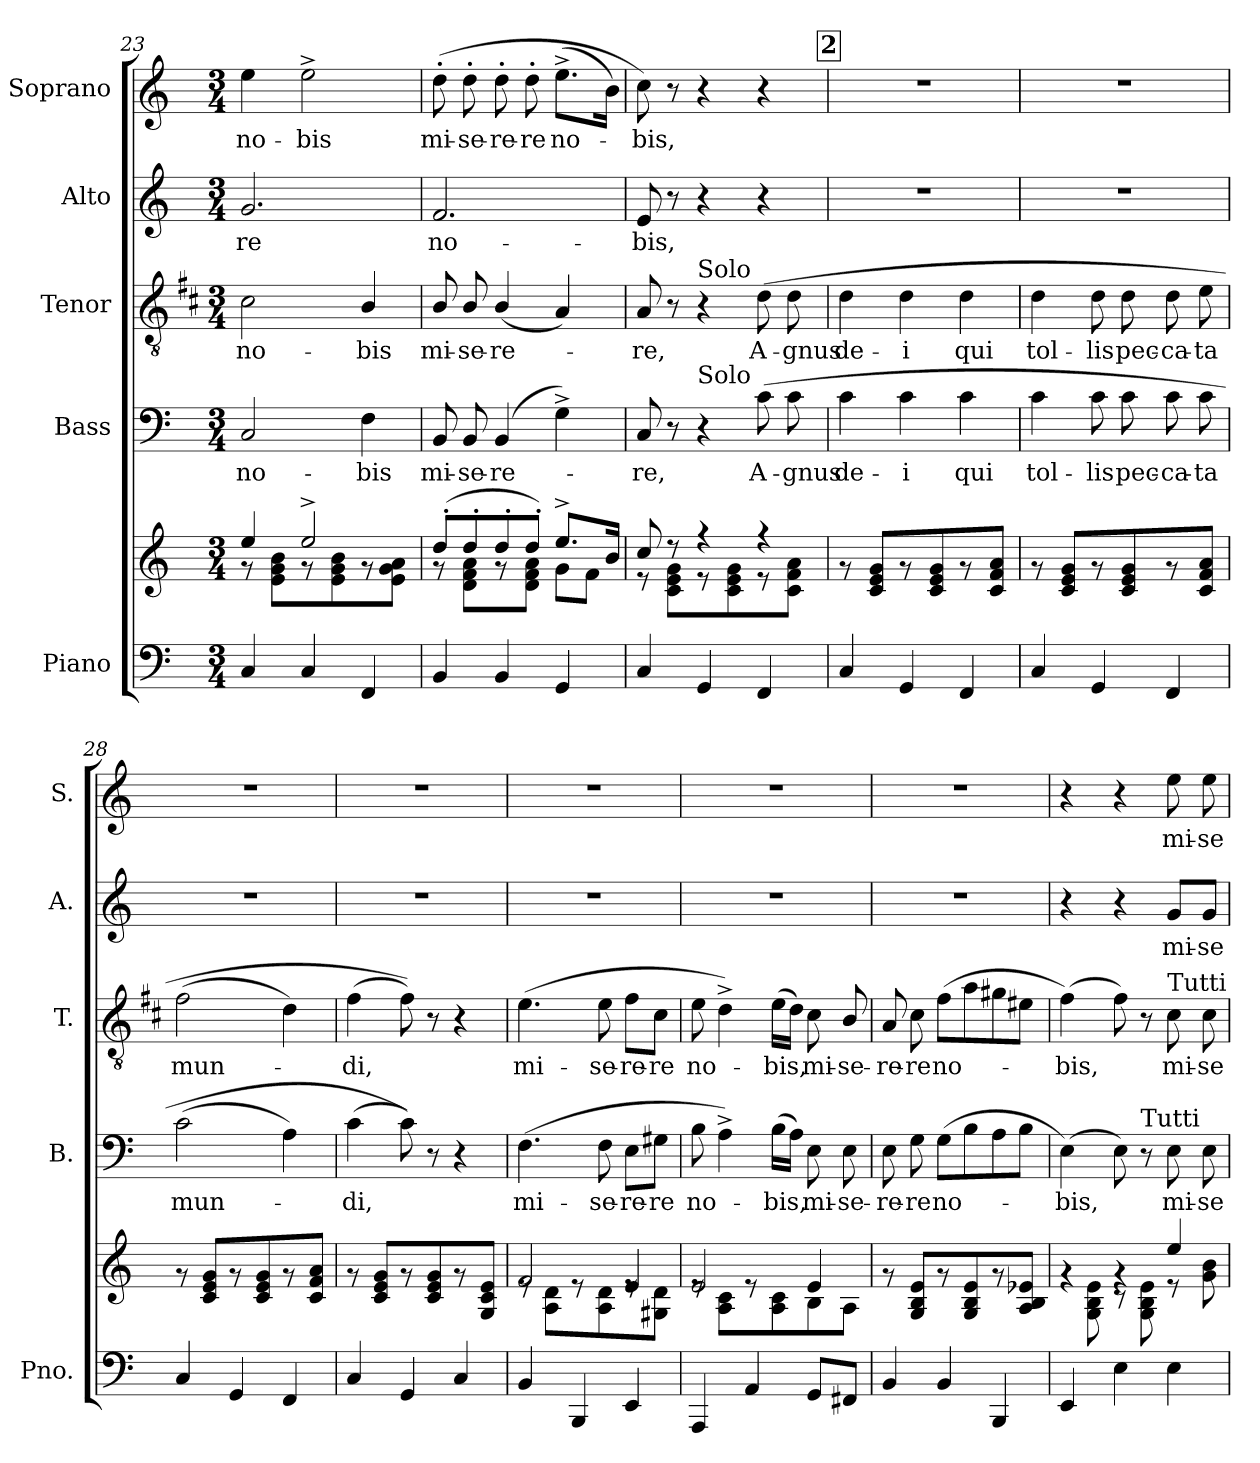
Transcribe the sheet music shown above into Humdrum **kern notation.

**kern	**kern	**kern	**text	**kern	**text	**kern	**text	**kern	**text
*part5	*part5	*part4	*part4	*part3	*part3	*part2	*part2	*part1	*part1
*staff6	*staff5	*staff4	*staff4	*staff3	*staff3	*staff2	*staff2	*staff1	*staff1
*I"Piano	*	*I"Bass	*	*I"Tenor	*	*I"Alto	*	*I"Soprano	*
*I'Pno.	*	*I'B.	*	*I'T.	*	*I'A.	*	*I'S.	*
*clefF4	*clefG2	*clefF4	*	*clefGv2	*	*clefG2	*	*clefG2	*
*	*	*	*	*ITrd1c2	*	*	*	*	*
*k[]	*k[]	*k[]	*	*k[]	*	*k[]	*	*k[]	*
*M3/4	*M3/4	*M3/4	*	*M3/4	*	*M3/4	*	*M3/4	*
=23	=23	=23	=23	=23	=23	=23	=23	=23	=23
*	*^	*	*	*	*	*	*	*	*
4C/	4ee/	8r	2C/	no-	2B\	no-	2.g/	-re	4ee\	no-
.	.	8e\ 8g\ 8b\L	.	.	.	.	.	.	.	.
4C/	2ee^/	8r	.	.	.	.	.	.	2ee^\	-bis
.	.	8e\ 8g\ 8b\	.	.	.	.	.	.	.	.
4FF/	.	8r	4F\	-bis	4A/	-bis	.	.	.	.
.	.	8e\ 8g\ 8a\J	.	.	.	.	.	.	.	.
=24	=24	=24	=24	=24	=24	=24	=24	=24	=24	=24
4BB/	(8dd'/L	8r	8BB/	mi-	8A/	mi-	2.f/	no-	(8dd'\	mi-
.	8dd'/	8d\ 8f\ 8a\L	8BB/	-se-	8A/	-se-	.	.	8dd'\	-se-
4BB/	8dd'/	8r	(4BB/	-re-	(4A/	-re-	.	.	8dd'\	-re-
.	8dd'/J)	8d\ 8f\ 8a\J	.	.	.	.	.	.	8dd'\	-re
4GG/	8.ee^/L	8g\L	4G^\)	.	4G/)	.	.	.	(8.ee^\L	no-
.	.	8f\J	.	.	.	.	.	.	.	.
.	16b/Jk	.	.	.	.	.	.	.	16b\Jk)	.
=25	=25	=25	=25	=25	=25	=25	=25	=25	=25	=25
4C/	8cc/	8r	8C/	-re,	8G/	-re,	8e/	-bis,	8cc\)	-bis,
.	8r	8c\ 8e\ 8g\L	8r	.	8r	.	8r	.	8r	.
!	!	!	!	!	!LO:TX:a:t=Solo	!	!	!	!	!
!	!	!	!LO:TX:a:t=Solo	!	!	!	!	!	!	!
4GG/	4r	8r	4r	.	4r	.	4r	.	4r	.
.	.	8c\ 8e\ 8g\	.	.	.	.	.	.	.	.
4FF/	4r	8r	(8c\	A-	(8c\	A-	4r	.	4r	.
.	.	8c\ 8f\ 8a\J	8c\	-gnus	8c\	-gnus	.	.	.	.
*	*v	*v	*	*	*	*	*	*	*	*
!!LO:REH:place=s1:a:B:fs=14:t=2
=26	=26	=26	=26	=26	=26	=26	=26	=26	=26
4C/	8rg	4c\	de-	4c\	de-	2.r	.	2.r	.
.	8c/ 8e/ 8g/L	.	.	.	.	.	.	.	.
4GG/	8rg	4c\	-i	4c\	-i	.	.	.	.
.	8c/ 8e/ 8g/	.	.	.	.	.	.	.	.
4FF/	8rg	4c\	qui	4c\	qui	.	.	.	.
.	8c/ 8f/ 8a/J	.	.	.	.	.	.	.	.
!!LO:LB:g=z
=27	=27	=27	=27	=27	=27	=27	=27	=27	=27
4C/	8rg	4c\	tol-	4c\	tol-	2.r	.	2.r	.
.	8c/ 8e/ 8g/L	.	.	.	.	.	.	.	.
4GG/	8rg	8c\	-lis	8c\	-lis	.	.	.	.
.	8c/ 8e/ 8g/	8c\	pec-	8c\	pec-	.	.	.	.
4FF/	8rg	8c\	-ca-	8c\	-ca-	.	.	.	.
.	8c/ 8f/ 8a/J	8c\	-ta	8d\	-ta	.	.	.	.
=28	=28	=28	=28	=28	=28	=28	=28	=28	=28
4C/	8rg	(2c\	mun-	(2e\	mun-	2.r	.	2.r	.
.	8c/ 8e/ 8g/L	.	.	.	.	.	.	.	.
4GG/	8rg	.	.	.	.	.	.	.	.
.	8c/ 8e/ 8g/	.	.	.	.	.	.	.	.
4FF/	8rg	4A\)	.	4c\)	.	.	.	.	.
.	8c/ 8f/ 8a/J	.	.	.	.	.	.	.	.
=29	=29	=29	=29	=29	=29	=29	=29	=29	=29
4C/	8rg	(4c\	-di,	(4e\	-di,	2.r	.	2.r	.
.	8c/ 8e/ 8g/L	.	.	.	.	.	.	.	.
4GG/	8rg	8c\))	.	8e\))	.	.	.	.	.
.	8c/ 8e/ 8g/	8r	.	8r	.	.	.	.	.
4C/	8rg	4r	.	4r	.	.	.	.	.
.	8G/ 8c/ 8e/J	.	.	.	.	.	.	.	.
=30	=30	=30	=30	=30	=30	=30	=30	=30	=30
*	*^	*	*	*	*	*	*	*	*
4BB/	2f/	8re	(4.F\	mi-	(4.d\	mi-	2.r	.	2.r	.
.	.	8A\ 8d\L	.	.	.	.	.	.	.	.
4BBB/	.	8re	.	.	.	.	.	.	.	.
.	.	8A\ 8d\	8F\	-se-	8d\	-se-	.	.	.	.
4EE/	4e/	8re	8E\L	-re-	8e\L	-re-	.	.	.	.
.	.	8G#X\ 8d\J	8G#X\J	-re	8B\J	-re	.	.	.	.
=31	=31	=31	=31	=31	=31	=31	=31	=31	=31	=31
4AAA/	2e/	8re	8B\	no-	8d\	no-	2.r	.	2.r	.
.	.	8A\ 8c\L	4A^\)	.	4c^\)	.	.	.	.	.
4AA/	.	8re	.	.	.	.	.	.	.	.
.	.	8A\ 8c\	(16B\LL	-bis,	(16d\LL	-bis,	.	.	.	.
.	.	.	16A\JJ)	.	16c\JJ)	.	.	.	.	.
8GG/L	4e/	8B\	8E\	mi-	8B\	mi-	.	.	.	.
8FF#X/J	.	8A\J	8E\	-se-	8A/	-se-	.	.	.	.
*	*v	*v	*	*	*	*	*	*	*	*
=32	=32	=32	=32	=32	=32	=32	=32	=32	=32
4BB/	8rg	8E\	-re-	8G/	-re-	2.r	.	2.r	.
.	8G/ 8B/ 8e/L	8G\	-re	8B\	-re	.	.	.	.
4BB/	8rg	(8G\L	no-	(8e\L	no-	.	.	.	.
.	8G/ 8B/ 8e/	8B\	.	8g\	.	.	.	.	.
4BBB/	8rg	8A\	.	8f#X\	.	.	.	.	.
.	8A/ 8B/ 8e-X/J	8B\J	.	8d#X\J	.	.	.	.	.
!!LO:PB:g=z
=33	=33	=33	=33	=33	=33	=33	=33	=33	=33
*	*^	*	*	*	*	*	*	*	*
4EE/	4rg	8ryy	(4E\)	-bis,	(4e\)	-bis,	4r	.	4r	.
.	.	8G\ 8B\ 8e\	.	.	.	.	.	.	.	.
4E\	4rg	8r	8E\)	.	8e\)	.	4r	.	4r	.
!	!	!	!LO:TX:a:t=Tutti	!	!	!	!	!	!	!
.	.	8G\ 8B\ 8e\	8r	.	8r	.	.	.	.	.
!	!	!	!	!	!LO:TX:a:t=Tutti	!	!	!	!	!
4E\	4ee/	8r	8E\	mi-	8B\	mi-	8g/L	mi-	8ee\	mi-
.	.	8g\ 8b\	8E\	-se-	8B\	-se-	8g/J	-se-	8ee\	-se-
*	*v	*v	*	*	*	*	*	*	*	*
=	=	=	=	=	=	=	=	=	=
*-	*-	*-	*-	*-	*-	*-	*-	*-	*-
